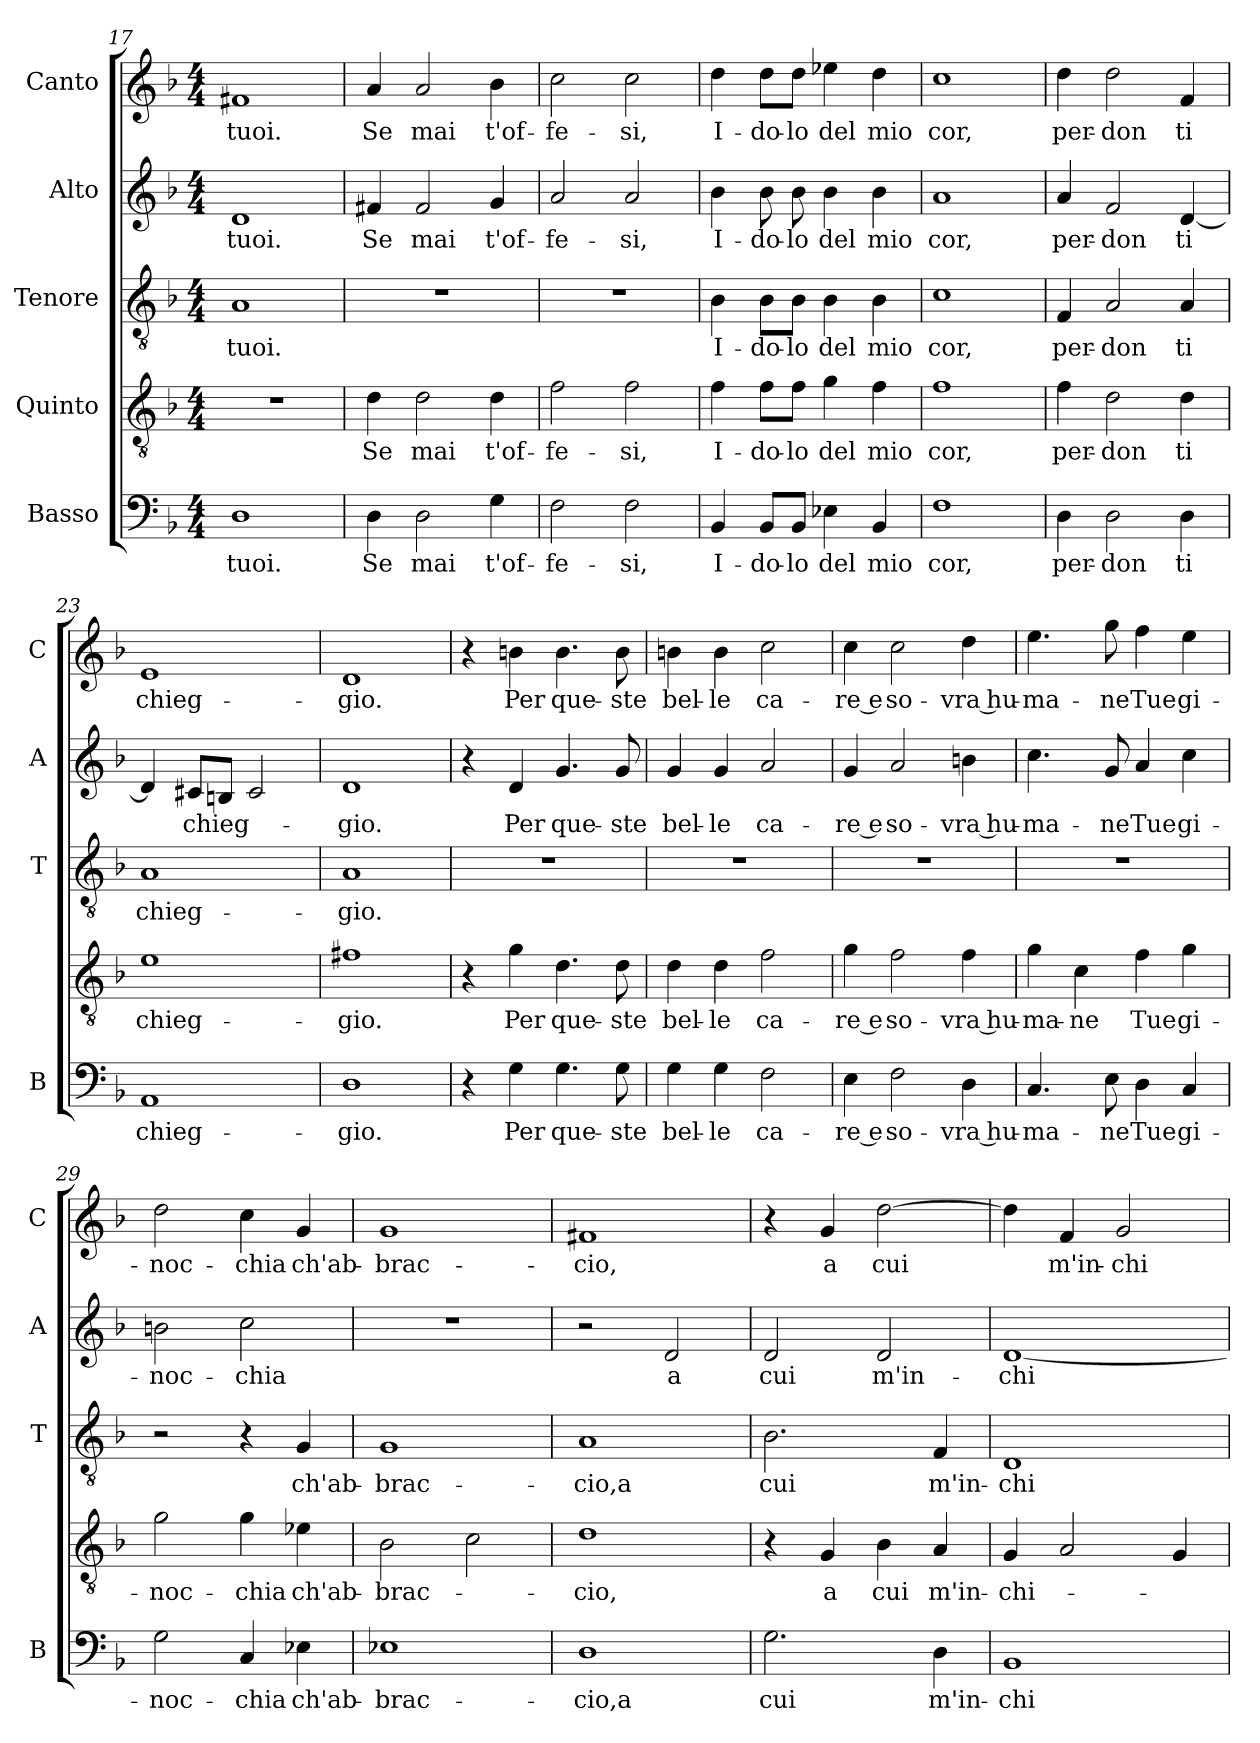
**kern	**text	**kern	**text	**kern	**text	**kern	**text	**kern	**text
*part5	*part5	*part4	*part4	*part3	*part3	*part2	*part2	*part1	*part1
*staff5	*staff5	*staff4	*staff4	*staff3	*staff3	*staff2	*staff2	*staff1	*staff1
*I"Basso	*	*I"Quinto	*	*I"Tenore	*	*I"Alto	*	*I"Canto	*
*I'B	*	*	*	*I'T	*	*I'A	*	*I'C	*
*clefF4	*	*clefGv2	*	*clefGv2	*	*clefG2	*	*clefG2	*
*k[b-]	*	*k[b-]	*	*k[b-]	*	*k[b-]	*	*k[b-]	*
*F:	*	*F:	*	*F:	*	*F:	*	*F:	*
*M4/4	*	*M4/4	*	*M4/4	*	*M4/4	*	*M4/4	*
=17	=17	=17	=17	=17	=17	=17	=17	=17	=17
!	!LO:LY:b	!	!	!	!LO:LY:b	!	!LO:LY:b	!	!LO:LY:b
1D	tuoi.	1r	.	1A	tuoi.	1d	tuoi.	1f#X	tuoi.
=18	=18	=18	=18	=18	=18	=18	=18	=18	=18
!	!LO:LY:b	!	!LO:LY:b	!	!	!	!LO:LY:b	!	!LO:LY:b
4D\	Se	4d\	Se	1r	.	4f#X/	Se	4a/	Se
!	!LO:LY:b	!	!LO:LY:b	!	!	!	!LO:LY:b	!	!LO:LY:b
2D\	mai	2d\	mai	.	.	2f#/	mai	2a/	mai
!	!LO:LY:b	!	!LO:LY:b	!	!	!	!LO:LY:b	!	!LO:LY:b
4G\	t'of-	4d\	t'of-	.	.	4g/	t'of-	4b-\	t'of-
=19	=19	=19	=19	=19	=19	=19	=19	=19	=19
!	!LO:LY:b	!	!LO:LY:b	!	!	!	!LO:LY:b	!	!LO:LY:b
2F\	-fe-	2f\	-fe-	1r	.	2a/	-fe-	2cc\	-fe-
!	!LO:LY:b	!	!LO:LY:b	!	!	!	!LO:LY:b	!	!LO:LY:b
2F\	-si,	2f\	-si,	.	.	2a/	-si,	2cc\	-si,
=20	=20	=20	=20	=20	=20	=20	=20	=20	=20
!	!LO:LY:b	!	!LO:LY:b	!	!LO:LY:b	!	!LO:LY:b	!	!LO:LY:b
4BB-/	I-	4f\	I-	4B-\	I-	4b-\	I-	4dd\	I-
!	!LO:LY:b	!	!LO:LY:b	!	!LO:LY:b	!	!LO:LY:b	!	!LO:LY:b
8BB-/L	-do-	8f\L	-do-	8B-\L	-do-	8b-\	-do-	8dd\L	-do-
!	!LO:LY:b	!	!LO:LY:b	!	!LO:LY:b	!	!LO:LY:b	!	!LO:LY:b
8BB-/J	-lo	8f\J	-lo	8B-\J	-lo	8b-\	-lo	8dd\J	-lo
!	!LO:LY:b	!	!LO:LY:b	!	!LO:LY:b	!	!LO:LY:b	!	!LO:LY:b
4E-X\	del	4g\	del	4B-\	del	4b-\	del	4ee-X\	del
!	!LO:LY:b	!	!LO:LY:b	!	!LO:LY:b	!	!LO:LY:b	!	!LO:LY:b
4BB-/	mio	4f\	mio	4B-\	mio	4b-\	mio	4dd\	mio
=21	=21	=21	=21	=21	=21	=21	=21	=21	=21
!	!LO:LY:b	!	!LO:LY:b	!	!LO:LY:b	!	!LO:LY:b	!	!LO:LY:b
1F	cor,	1f	cor,	1c	cor,	1a	cor,	1cc	cor,
=22	=22	=22	=22	=22	=22	=22	=22	=22	=22
!	!LO:LY:b	!	!LO:LY:b	!	!LO:LY:b	!	!LO:LY:b	!	!LO:LY:b
4D\	per-	4f\	per-	4F/	per-	4a/	per-	4dd\	per-
!	!LO:LY:b	!	!LO:LY:b	!	!LO:LY:b	!	!LO:LY:b	!	!LO:LY:b
2D\	-don	2d\	-don	2A/	-don	2f/	-don	2dd\	-don
!	!LO:LY:b	!	!LO:LY:b	!	!LO:LY:b	!	!LO:LY:b	!	!LO:LY:b
4D\	ti	4d\	ti	4A/	ti	[4d/	ti	4f/	ti
=23	=23	=23	=23	=23	=23	=23	=23	=23	=23
!	!LO:LY:b	!	!LO:LY:b	!	!LO:LY:b	!	!	!	!LO:LY:b
1AA	chieg-	1e	chieg-	1A	chieg-	4d/]	.	1e	chieg-
!	!	!	!	!	!	!	!LO:LY:b	!	!
.	.	.	.	.	.	8c#X/L	chieg-	.	.
.	.	.	.	.	.	8Bn/J	.	.	.
.	.	.	.	.	.	2c#/	.	.	.
!!LO:PB:g=z
=24	=24	=24	=24	=24	=24	=24	=24	=24	=24
!	!LO:LY:b	!	!LO:LY:b	!	!LO:LY:b	!	!LO:LY:b	!	!LO:LY:b
1D	-gio.	1f#X	-gio.	1A	-gio.	1d	-gio.	1d	-gio.
=25	=25	=25	=25	=25	=25	=25	=25	=25	=25
4r	.	4r	.	1r	.	4r	.	4r	.
!	!LO:LY:b	!	!LO:LY:b	!	!	!	!LO:LY:b	!	!LO:LY:b
4G\	Per	4g\	Per	.	.	4d/	Per	4bn\	Per
!	!LO:LY:b	!	!LO:LY:b	!	!	!	!LO:LY:b	!	!LO:LY:b
4.G\	que-	4.d\	que-	.	.	4.g/	que-	4.b\	que-
!	!LO:LY:b	!	!LO:LY:b	!	!	!	!LO:LY:b	!	!LO:LY:b
8G\	-ste	8d\	-ste	.	.	8g/	-ste	8b\	-ste
=26	=26	=26	=26	=26	=26	=26	=26	=26	=26
!	!LO:LY:b	!	!LO:LY:b	!	!	!	!LO:LY:b	!	!LO:LY:b
4G\	bel-	4d\	bel-	1r	.	4g/	bel-	4bn\	bel-
!	!LO:LY:b	!	!LO:LY:b	!	!	!	!LO:LY:b	!	!LO:LY:b
4G\	-le	4d\	-le	.	.	4g/	-le	4b\	-le
!	!LO:LY:b	!	!LO:LY:b	!	!	!	!LO:LY:b	!	!LO:LY:b
2F\	ca-	2f\	ca-	.	.	2a/	ca-	2cc\	ca-
=27	=27	=27	=27	=27	=27	=27	=27	=27	=27
!	!LO:LY:b	!	!LO:LY:b	!	!	!	!LO:LY:b	!	!LO:LY:b
4E\	-re e	4g\	-re e	1r	.	4g/	-re e	4cc\	-re e
!	!LO:LY:b	!	!LO:LY:b	!	!	!	!LO:LY:b	!	!LO:LY:b
2F\	so-	2f\	so-	.	.	2a/	so-	2cc\	so-
!	!LO:LY:b	!	!LO:LY:b	!	!	!	!LO:LY:b	!	!LO:LY:b
4D\	-vra hu-	4f\	-vra hu-	.	.	4bn\	-vra hu-	4dd\	-vra hu-
=28	=28	=28	=28	=28	=28	=28	=28	=28	=28
!	!LO:LY:b	!	!LO:LY:b	!	!	!	!LO:LY:b	!	!LO:LY:b
4.C/	-ma-	4g\	-ma-	1r	.	4.cc\	-ma-	4.ee\	-ma-
!	!	!	!LO:LY:b	!	!	!	!	!	!
.	.	4c\	-ne	.	.	.	.	.	.
!	!LO:LY:b	!	!	!	!	!	!LO:LY:b	!	!LO:LY:b
8E\	-ne	.	.	.	.	8g/	-ne	8gg\	-ne
!	!LO:LY:b	!	!LO:LY:b	!	!	!	!LO:LY:b	!	!LO:LY:b
4D\	Tue	4f\	Tue	.	.	4a/	Tue	4ff\	Tue
!	!LO:LY:b	!	!LO:LY:b	!	!	!	!LO:LY:b	!	!LO:LY:b
4C/	gi-	4g\	gi-	.	.	4cc\	gi-	4ee\	gi-
=29	=29	=29	=29	=29	=29	=29	=29	=29	=29
!	!LO:LY:b	!	!LO:LY:b	!	!	!	!LO:LY:b	!	!LO:LY:b
2G\	-noc-	2g\	-noc-	2r	.	2bn\	-noc-	2dd\	-noc-
!	!LO:LY:b	!	!LO:LY:b	!	!	!	!LO:LY:b	!	!LO:LY:b
4C/	-chia	4g\	-chia	4r	.	2cc\	-chia	4cc\	-chia
!	!LO:LY:b	!	!LO:LY:b	!	!LO:LY:b	!	!	!	!LO:LY:b
4E-X\	ch'ab-	4e-X\	ch'ab-	4G/	ch'ab-	.	.	4g/	ch'ab-
=30	=30	=30	=30	=30	=30	=30	=30	=30	=30
!	!LO:LY:b	!	!LO:LY:b	!	!LO:LY:b	!	!	!	!LO:LY:b
1E-X	-brac-	2B-\	-brac-	1G	-brac-	1r	.	1g	-brac-
.	.	2c\	.	.	.	.	.	.	.
=31	=31	=31	=31	=31	=31	=31	=31	=31	=31
!	!LO:LY:b	!	!LO:LY:b	!	!LO:LY:b	!	!	!	!LO:LY:b
1D	-cio,a	1d	-cio,	1A	-cio,a	2r	.	1f#X	-cio,
!	!	!	!	!	!	!	!LO:LY:b	!	!
.	.	.	.	.	.	2d/	a	.	.
!!LO:LB:g=z
=32	=32	=32	=32	=32	=32	=32	=32	=32	=32
!	!LO:LY:b	!	!	!	!LO:LY:b	!	!LO:LY:b	!	!
2.G\	cui	4r	.	2.B-\	cui	2d/	cui	4r	.
!	!	!	!LO:LY:b	!	!	!	!	!	!LO:LY:b
.	.	4G/	a	.	.	.	.	4g/	a
!	!	!	!LO:LY:b	!	!	!	!LO:LY:b	!	!LO:LY:b
.	.	4B-\	cui	.	.	2d/	m'in-	[2dd\	cui
!	!LO:LY:b	!	!LO:LY:b	!	!LO:LY:b	!	!	!	!
4D\	m'in-	4A/	m'in-	4F/	m'in-	.	.	.	.
=33	=33	=33	=33	=33	=33	=33	=33	=33	=33
!	!LO:LY:b	!	!LO:LY:b	!	!LO:LY:b	!	!LO:LY:b	!	!
1BB-	-chi-	4G/	-chi-	1D	-chi-	[1d	-chi-	4dd\]	.
!	!	!	!	!	!	!	!	!	!LO:LY:b
.	.	2A/	.	.	.	.	.	4f/	m'in-
!	!	!	!	!	!	!	!	!	!LO:LY:b
.	.	.	.	.	.	.	.	2g/	-chi-
.	.	4G/	.	.	.	.	.	.	.
=	=	=	=	=	=	=	=	=	=
*-	*-	*-	*-	*-	*-	*-	*-	*-	*-
